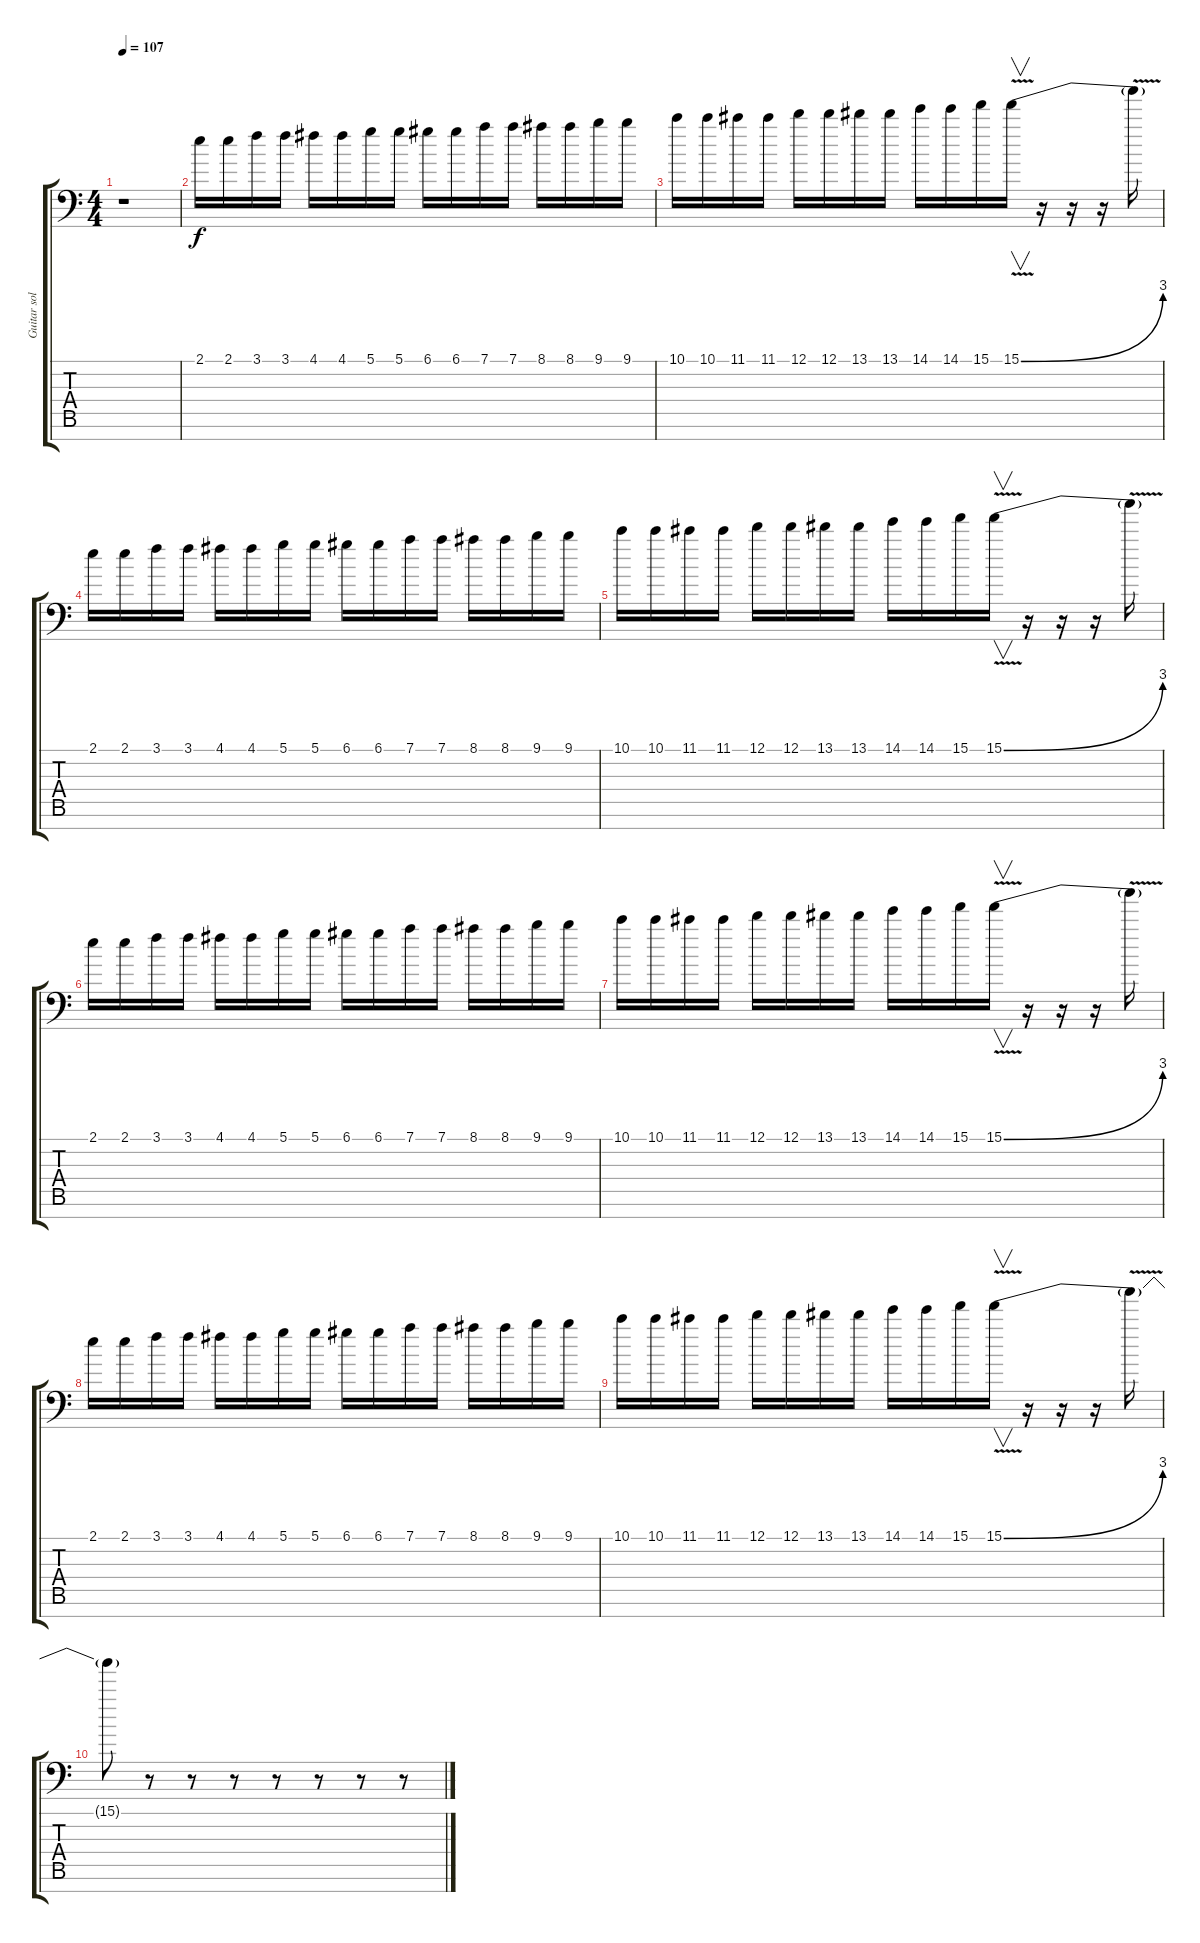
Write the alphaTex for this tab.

\track ("Guitar solo" "Guitar sol") {instrument distortionguitar}
\staff {score tabs}
\tuning (D4 A3 F3 C3 G2 D2 A1) {hide}
\ts (4 4)
\tempo 107
\clef f4
\ks c
r.1{dy f} |
2.1.16 2.1.16 3.1.16 3.1.16 4.1.16 4.1.16 5.1.16 5.1.16 6.1.16 6.1.16 7.1.16 7.1.16 8.1.16 8.1.16 9.1.16 9.1.16 |
10.1.16 10.1.16 11.1.16 11.1.16 12.1.16 12.1.16 13.1.16 13.1.16 14.1.16 14.1.16 15.1.16 15.1{be (bend 0 0 60 12) v}.16{v} r.16 r.16 r.16 15.1{t}.16 |
2.1.16 2.1.16 3.1.16 3.1.16 4.1.16 4.1.16 5.1.16 5.1.16 6.1.16 6.1.16 7.1.16 7.1.16 8.1.16 8.1.16 9.1.16 9.1.16 |
10.1.16 10.1.16 11.1.16 11.1.16 12.1.16 12.1.16 13.1.16 13.1.16 14.1.16 14.1.16 15.1.16 15.1{be (bend 0 0 60 12) v}.16{v} r.16 r.16 r.16 15.1{t}.16 |
2.1.16 2.1.16 3.1.16 3.1.16 4.1.16 4.1.16 5.1.16 5.1.16 6.1.16 6.1.16 7.1.16 7.1.16 8.1.16 8.1.16 9.1.16 9.1.16 |
10.1.16 10.1.16 11.1.16 11.1.16 12.1.16 12.1.16 13.1.16 13.1.16 14.1.16 14.1.16 15.1.16 15.1{be (bend 0 0 60 12) v}.16{v} r.16 r.16 r.16 15.1{t}.16 |
2.1.16 2.1.16 3.1.16 3.1.16 4.1.16 4.1.16 5.1.16 5.1.16 6.1.16 6.1.16 7.1.16 7.1.16 8.1.16 8.1.16 9.1.16 9.1.16 |
10.1.16 10.1.16 11.1.16 11.1.16 12.1.16 12.1.16 13.1.16 13.1.16 14.1.16 14.1.16 15.1.16 15.1{be (bend 0 0 60 12) v}.16{v volume 0} r.16 r.16 r.16 15.1{t}.16 |
15.1{t}.8 r.8 r.8 r.8 r.8 r.8 r.8 r.8
